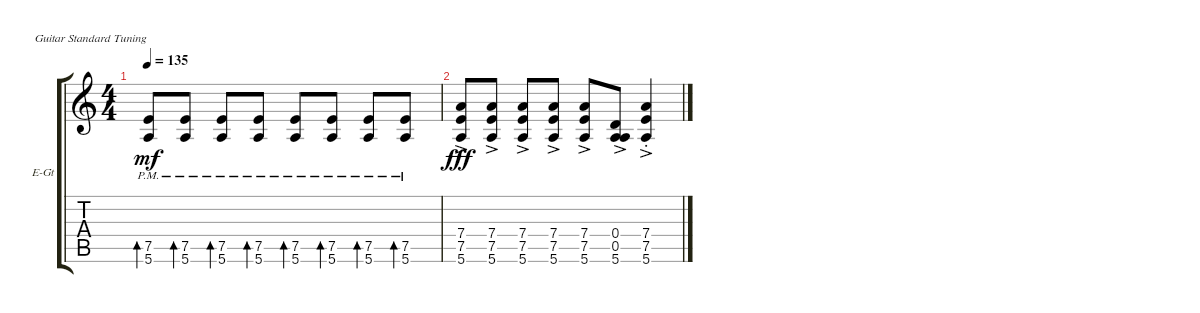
\defaultSystemsLayout 4
\bracketExtendMode groupsimilarinstruments
\firstSystemTrackNameOrientation horizontal
\otherSystemsTrackNameOrientation horizontal
\track ("Electric Guitar" "E-Gt") {instrument distortionguitar}
\staff {score tabs}
\tuning (E4 B3 G3 D3 A2 E2)
\ts (4 4)
\tempo 135
\clef g2
\scale
0.333333
\ks c
(5.6{pm} 7.5{pm}).8{bd 30 dy mf} (5.6{pm} 7.5{pm}).8{bd 30} (5.6{pm} 7.5{pm}).8{bd 30} (5.6{pm} 7.5{pm}).8{bd 30} (5.6{pm} 7.5{pm}).8{bd 30} (5.6{pm} 7.5{pm}).8{bd 30} (5.6{pm} 7.5{pm}).8{bd 30} (5.6{pm} 7.5{pm}).8{bd 30} |
(5.6{ac} 7.5{ac} 7.4{ac}).8{dy fff} (5.6{ac} 7.4{ac} 7.5{ac}).8 (5.6{ac} 7.5{ac} 7.4{ac}).8 (5.6{ac} 7.4{ac} 7.5{ac}).8 (5.6{ac} 7.5{ac} 7.4{ac}).8 (5.6{ac} 0.5{ac} 0.4{ac}).8 (5.6{ac st} 7.5{ac st} 7.4{ac st}).4
